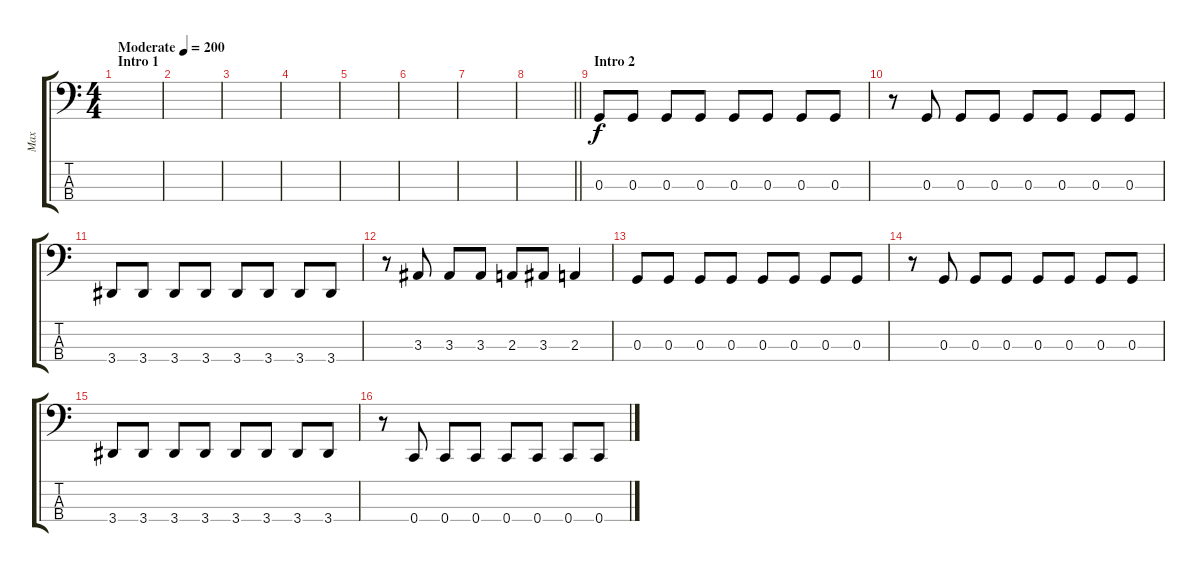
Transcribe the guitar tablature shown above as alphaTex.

\track ("Max" "Max") {instrument distortionguitar}
\staff {score tabs}
\tuning (F2 C2 G1 C1) {hide}
\ts (4 4)
\section ("" "Intro 1")
\tempo (200 "Moderate")
\clef f4
\ks c
|
|
|
|
|
|
|
\barLineRight lightlight
|
\section ("" "Intro 2")
0.3.8 0.3.8 0.3.8 0.3.8 0.3.8 0.3.8 0.3.8 0.3.8 |
r.8 0.3.8 0.3.8 0.3.8 0.3.8 0.3.8 0.3.8 0.3.8 |
3.4.8 3.4.8 3.4.8 3.4.8 3.4.8 3.4.8 3.4.8 3.4.8 |
r.8 3.3.8 3.3.8 3.3.8 2.3.8 3.3.8 2.3.4 |
0.3.8 0.3.8 0.3.8 0.3.8 0.3.8 0.3.8 0.3.8 0.3.8 |
r.8 0.3.8 0.3.8 0.3.8 0.3.8 0.3.8 0.3.8 0.3.8 |
3.4.8 3.4.8 3.4.8 3.4.8 3.4.8 3.4.8 3.4.8 3.4.8 |
r.8 0.4.8 0.4.8 0.4.8 0.4.8 0.4.8 0.4.8 0.4.8
